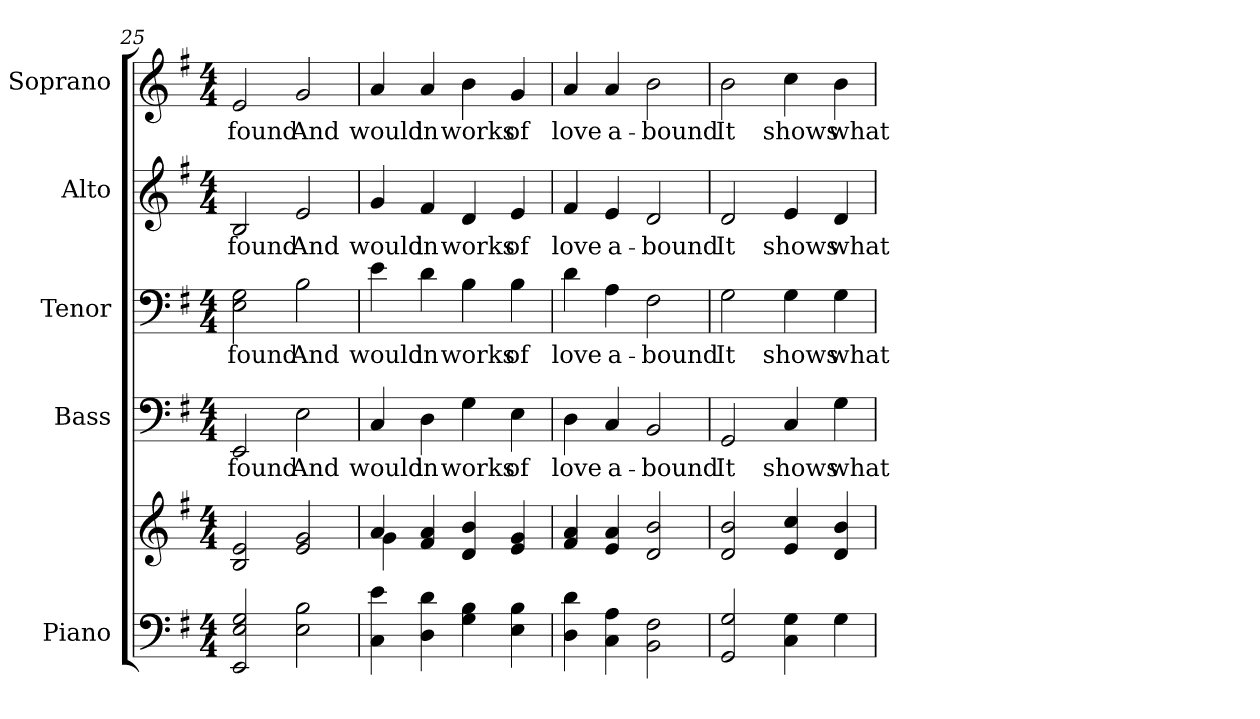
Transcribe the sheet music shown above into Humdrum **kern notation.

**kern	**kern	**kern	**text	**kern	**text	**kern	**text	**kern	**text
*part5	*part5	*part4	*part4	*part3	*part3	*part2	*part2	*part1	*part1
*staff6	*staff5	*staff4	*staff4	*staff3	*staff3	*staff2	*staff2	*staff1	*staff1
*I"Piano	*	*I"Bass	*	*I"Tenor	*	*I"Alto	*	*I"Soprano	*
*I'Pno.	*	*I'B.	*	*I'T.	*	*I'A.	*	*I'S.	*
*clefF4	*clefG2	*clefF4	*	*clefF4	*	*clefG2	*	*clefG2	*
*k[f#]	*k[f#]	*k[f#]	*	*k[f#]	*	*k[f#]	*	*k[f#]	*
*G:	*G:	*G:	*	*G:	*	*G:	*	*G:	*
*M4/4	*M4/4	*M4/4	*	*M4/4	*	*M4/4	*	*M4/4	*
=25	=25	=25	=25	=25	=25	=25	=25	=25	=25
!	!	!	!LO:LY:b:color=#000000	!	!	!	!	!	!
!	!	!	!	!	!LO:LY:b:color=#000000	!	!	!	!
!	!	!	!	!	!	!	!LO:LY:b:color=#000000	!	!
!	!	!	!	!	!	!	!	!	!LO:LY:b:color=#000000
2EEi/ 2Ei 2Gi	2Bi/ 2ei	2EEi/	found	2Ei\ 2Gi	found	2Bi/	found	2ei/	found
!	!	!	!LO:LY:b:color=#000000	!	!	!	!	!	!
!	!	!	!	!	!LO:LY:b:color=#000000	!	!	!	!
!	!	!	!	!	!	!	!LO:LY:b:color=#000000	!	!
!	!	!	!	!	!	!	!	!	!LO:LY:b:color=#000000
2Ei\ 2Bi	2ei/ 2gi	2Ei\	And	2Bi\	And	2ei/	And	2gi/	And
!!LO:PB:g=z
=26	=26	=26	=26	=26	=26	=26	=26	=26	=26
*	*^	*	*	*	*	*	*	*	*
!	!	!	!	!LO:LY:b:color=#000000	!	!	!	!	!	!
!	!	!	!	!	!	!LO:LY:b:color=#000000	!	!	!	!
!	!	!	!	!	!	!	!	!LO:LY:b:color=#000000	!	!
!	!	!	!	!	!	!	!	!	!	!LO:LY:b:color=#000000
4Ci\ 4ei	4ai/	4gi\	4Ci/	would	4ei\	would	4gi/	would	4ai/	would
!	!	!	!	!LO:LY:b:color=#000000	!	!	!	!	!	!
!	!	!	!	!	!	!LO:LY:b:color=#000000	!	!	!	!
!	!	!	!	!	!	!	!	!LO:LY:b:color=#000000	!	!
!	!	!	!	!	!	!	!	!	!	!LO:LY:b:color=#000000
4Di\ 4di	4f#i/ 4ai	4ryy	4Di\	in	4di\	in	4f#i/	in	4ai/	in
!	!	!	!	!LO:LY:b:color=#000000	!	!	!	!	!	!
!	!	!	!	!	!	!LO:LY:b:color=#000000	!	!	!	!
!	!	!	!	!	!	!	!	!LO:LY:b:color=#000000	!	!
!	!	!	!	!	!	!	!	!	!	!LO:LY:b:color=#000000
4Gi\ 4Bi	4di/ 4bi	2ryy	4Gi\	works	4Bi\	works	4di/	works	4bi\	works
!	!	!	!	!LO:LY:b:color=#000000	!	!	!	!	!	!
!	!	!	!	!	!	!LO:LY:b:color=#000000	!	!	!	!
!	!	!	!	!	!	!	!	!LO:LY:b:color=#000000	!	!
!	!	!	!	!	!	!	!	!	!	!LO:LY:b:color=#000000
4Ei\ 4Bi	4ei/ 4gi	.	4Ei\	of	4Bi\	of	4ei/	of	4gi/	of
*	*v	*v	*	*	*	*	*	*	*	*
=27	=27	=27	=27	=27	=27	=27	=27	=27	=27
!	!	!	!LO:LY:b:color=#000000	!	!	!	!	!	!
!	!	!	!	!	!LO:LY:b:color=#000000	!	!	!	!
!	!	!	!	!	!	!	!LO:LY:b:color=#000000	!	!
!	!	!	!	!	!	!	!	!	!LO:LY:b:color=#000000
4Di\ 4di	4f#i/ 4ai	4Di\	love	4di\	love	4f#i/	love	4ai/	love
!	!	!	!LO:LY:b:color=#000000	!	!	!	!	!	!
!	!	!	!	!	!LO:LY:b:color=#000000	!	!	!	!
!	!	!	!	!	!	!	!LO:LY:b:color=#000000	!	!
!	!	!	!	!	!	!	!	!	!LO:LY:b:color=#000000
4Ci\ 4Ai	4ei/ 4ai	4Ci/	a-	4Ai\	a-	4ei/	a-	4ai/	a-
!	!	!	!LO:LY:b:color=#000000	!	!	!	!	!	!
!	!	!	!	!	!LO:LY:b:color=#000000	!	!	!	!
!	!	!	!	!	!	!	!LO:LY:b:color=#000000	!	!
!	!	!	!	!	!	!	!	!	!LO:LY:b:color=#000000
2BBi\ 2F#i	2di/ 2bi	2BBi/	-bound	2F#i\	-bound	2di/	-bound	2bi\	-bound
=28	=28	=28	=28	=28	=28	=28	=28	=28	=28
!	!	!	!LO:LY:b:color=#000000	!	!	!	!	!	!
!	!	!	!	!	!LO:LY:b:color=#000000	!	!	!	!
!	!	!	!	!	!	!	!LO:LY:b:color=#000000	!	!
!	!	!	!	!	!	!	!	!	!LO:LY:b:color=#000000
2GGi/ 2Gi	2di/ 2bi	2GGi/	It	2Gi\	It	2di/	It	2bi\	It
!	!	!	!LO:LY:b:color=#000000	!	!	!	!	!	!
!	!	!	!	!	!LO:LY:b:color=#000000	!	!	!	!
!	!	!	!	!	!	!	!LO:LY:b:color=#000000	!	!
!	!	!	!	!	!	!	!	!	!LO:LY:b:color=#000000
4Ci\ 4Gi	4ei/ 4cci	4Ci/	shows	4Gi\	shows	4ei/	shows	4cci\	shows
!	!	!	!LO:LY:b:color=#000000	!	!	!	!	!	!
!	!	!	!	!	!LO:LY:b:color=#000000	!	!	!	!
!	!	!	!	!	!	!	!LO:LY:b:color=#000000	!	!
!	!	!	!	!	!	!	!	!	!LO:LY:b:color=#000000
4Gi\	4di/ 4bi	4Gi\	what	4Gi\	what	4di/	what	4bi\	what
=	=	=	=	=	=	=	=	=	=
*-	*-	*-	*-	*-	*-	*-	*-	*-	*-
